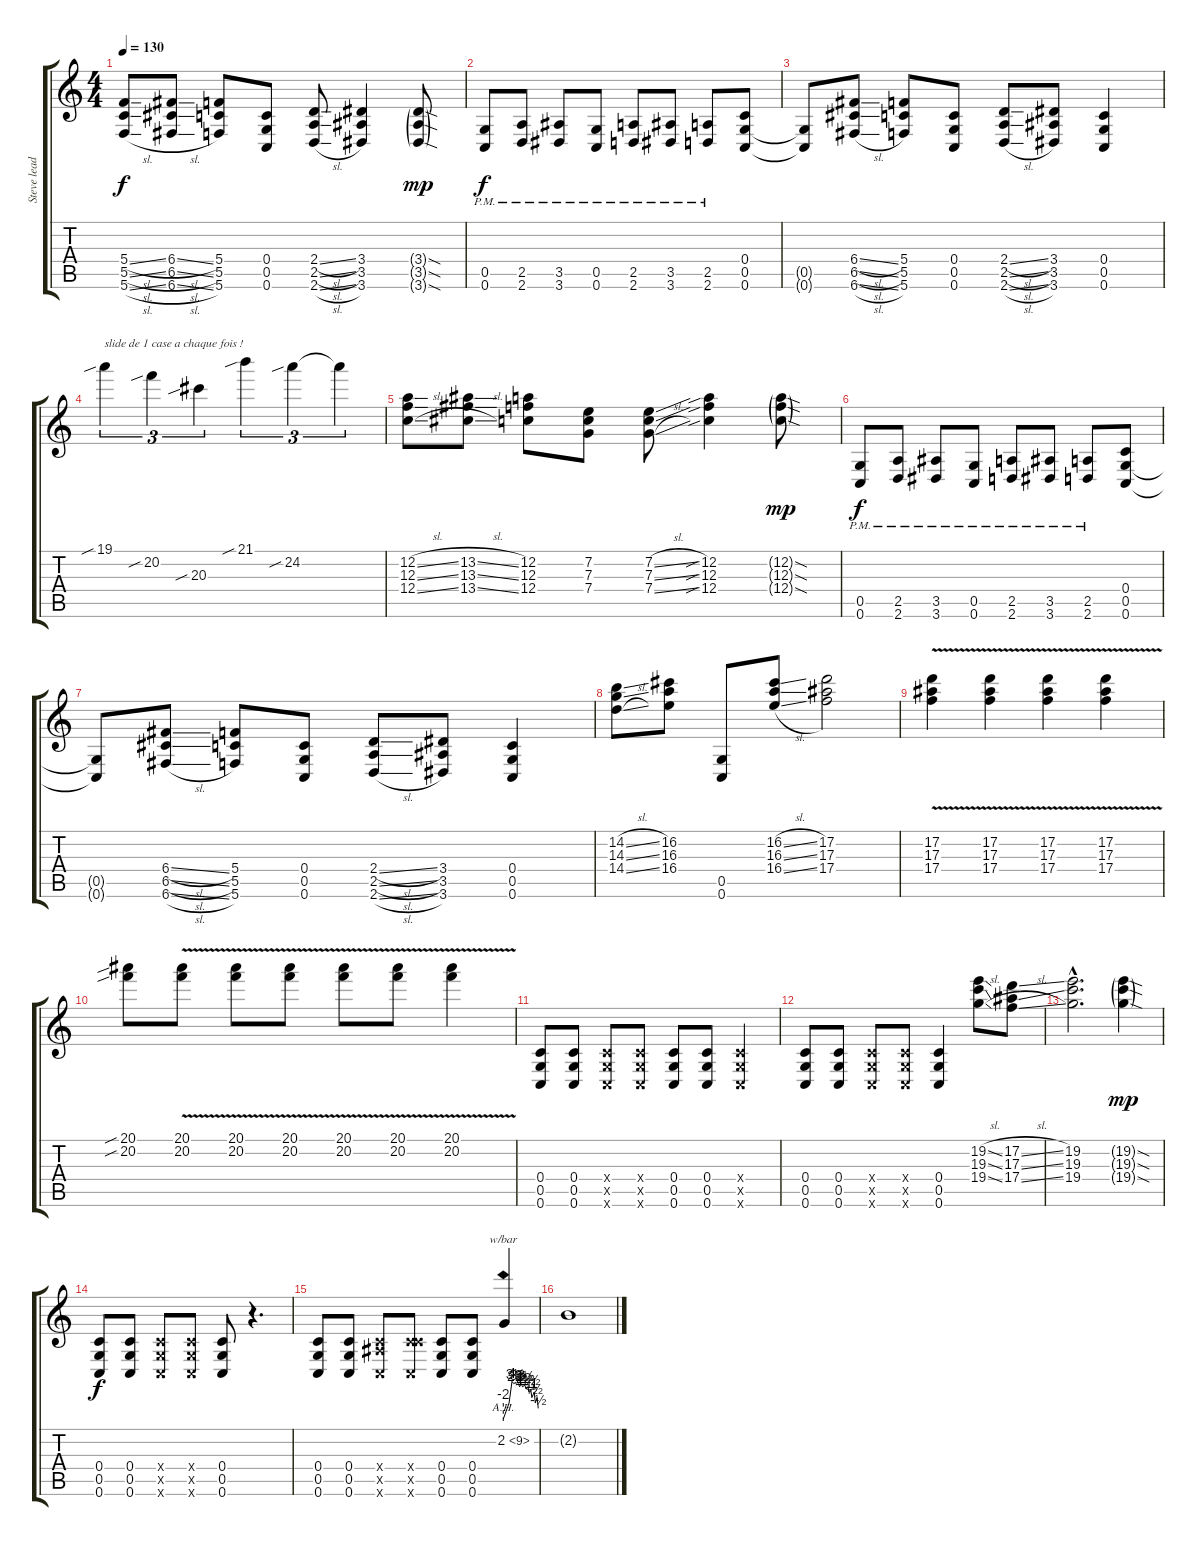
\track ("Steve lead" "Steve lead") {instrument distortionguitar}
\staff {score tabs}
\tuning (D4 A3 F3 C3 G2 C2) {hide}
\ts (4 4)
\tempo 130
\clef g2
\ks c
(5.4{sl} 5.5{sl} 5.6{sl}).8{dy f} (6.4{sl} 6.5{sl} 6.6{sl}).8 (5.4 5.5 5.6).8 (0.4 0.5 0.6).8 (2.4{sl} 2.5{sl} 2.6{sl}).8 (3.4 3.5 3.6).4 (3.4{sod g} 3.5{sod g} 3.6{sod g}).8{dy mp} |
(0.5{pm} 0.6).8{dy f} (2.5{pm} 2.6).8 (3.5{pm} 3.6).8 (0.5{pm} 0.6).8 (2.5{pm} 2.6).8 (3.5{pm} 3.6).8 (2.5{pm} 2.6).8 (0.4 0.5 0.6).8 |
(0.5{t} 0.6{t}).8 (6.4{sl} 6.5{sl} 6.6{sl}).8 (5.4 5.5 5.6).8 (0.4 0.5 0.6).8 (2.4{sl} 2.5{sl} 2.6{sl}).8 (3.4 3.5 3.6).8 (0.4 0.5 0.6).4 |
19.1{sib}.4{tu (3 2) txt "slide de 1 case a chaque fois !"} 20.2{sib}.4{tu (3 2)} 20.3{sib}.4{tu (3 2)} 21.1{sib}.4{tu (3 2)} 24.2{sib}.4{tu (3 2)} 24.2{t}.4{tu (3 2)} |
(12.2{sl} 12.3{sl} 12.4{sl}).8 (13.2{sl} 13.3{sl} 13.4{sl}).8 (12.2 12.3 12.4).8 (7.2 7.3 7.4).8 (7.2{sl} 7.3{sl} 7.4{sl}).8 (12.2{sib} 12.3{sib} 12.4{sib}).4 (12.2{sod g} 12.3{sod g} 12.4{sod g}).8{dy mp} |
(0.5{pm} 0.6).8{dy f} (2.5{pm} 2.6).8 (3.5{pm} 3.6).8 (0.5{pm} 0.6).8 (2.5{pm} 2.6).8 (3.5{pm} 3.6).8 (2.5{pm} 2.6).8 (0.4 0.5 0.6).8 |
(0.5{t} 0.6{t}).8 (6.4{sl} 6.5{sl} 6.6{sl}).8 (5.4 5.5 5.6).8 (0.4 0.5 0.6).8 (2.4{sl} 2.5{sl} 2.6{sl}).8 (3.4 3.5 3.6).8 (0.4 0.5 0.6).4 |
(14.2{sl} 14.3{sl} 14.4{sl}).8 (16.2 16.3 16.4).8 (0.5 0.6).8 (16.2{sl} 16.3{sl} 16.4{sl}).8 (17.2 17.3 17.4).2 |
(17.2{v} 17.3{v} 17.4{v}).4 (17.2{v} 17.3{v} 17.4{v}).4 (17.2{v} 17.3{v} 17.4{v}).4 (17.2{v} 17.3{v} 17.4{v}).4 |
(20.1{sib} 20.2{sib}).8 (20.1{v} 20.2{v}).8 (20.1{v} 20.2{v}).8 (20.1{v} 20.2{v}).8 (20.1{v} 20.2{v}).8 (20.1{v} 20.2{v}).8 (20.1{v} 20.2{v}).4 |
(0.4 0.5 0.6).8 (0.4 0.5 0.6).8 (0.4{x} 0.5{x} 0.6{x}).8 (0.4{x} 0.5{x} 0.6{x}).8 (0.4 0.5 0.6).8 (0.4 0.5 0.6).8 (0.4{x} 0.5{x} 0.6{x}).4 |
(0.4 0.5 0.6).8 (0.4 0.5 0.6).8 (0.4{x} 0.5{x} 0.6{x}).8 (0.4{x} 0.5{x} 0.6{x}).8 (0.4 0.5 0.6).4 (19.2{sl} 19.3{sl} 19.4{sl}).8 (17.2{sl} 17.3{sl} 17.4{sl}).8 |
(19.2{hac} 19.3{hac} 19.4{hac}).2{d} (19.2{sod g} 19.3{sod g} 19.4{sod g}).4{dy mp} |
(0.4 0.5 0.6).8{dy f} (0.4 0.5 0.6).8 (0.4{x} 0.5{x} 0.6{x}).8 (0.4{x} 0.5{x} 0.6{x}).8 (0.4 0.5 0.6).8 r.4{d} |
(0.4 0.5 0.6).8 (0.4 0.5 0.6).8 (0.4{x} 3.5{x} 0.6{x}).8 (0.4{x} 5.5{x} 0.6{x}).8 (0.4 0.5 0.6).8 (0.4 0.5 0.6).8 2.2{ah 7}.4{tbe (custom default 0 -8 10 0 15 16 18 12 21 14 23 10 26 12 28 8 31 12 33 8 37 10 39 6 42 8 44 4 47 6 49 2 53 4 55 0 58 2 60 -2)} |
2.2{t}.1
